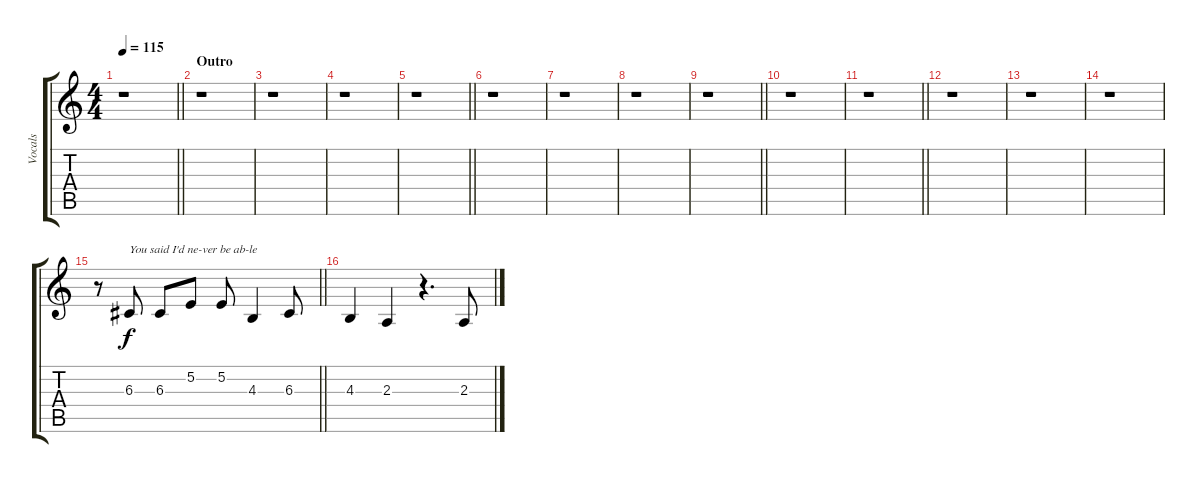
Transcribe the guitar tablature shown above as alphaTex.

\track ("Vocals " "Vocals ") {instrument oboe}
\staff {score tabs}
\tuning (E4 B3 G3 D3 A2 E2) {hide}
\ts (4 4)
\tempo 115
\clef g2
\barLineRight lightlight
\ks c
r.1{dy f} |
\section ("" "Outro")
r.1 |
r.1 |
r.1 |
\barLineRight lightlight
r.1 |
r.1 |
r.1 |
r.1 |
\barLineRight lightlight
r.1 |
r.1 |
\barLineRight lightlight
r.1 |
r.1 |
r.1 |
r.1 |
\barLineRight lightlight
r.8 6.3.8{txt "You said I'd ne-ver be ab-le"} 6.3.8 5.2.8 5.2.8 4.3.4 6.3.8 |
4.3.4 2.3.4 r.4{d} 2.3.8
